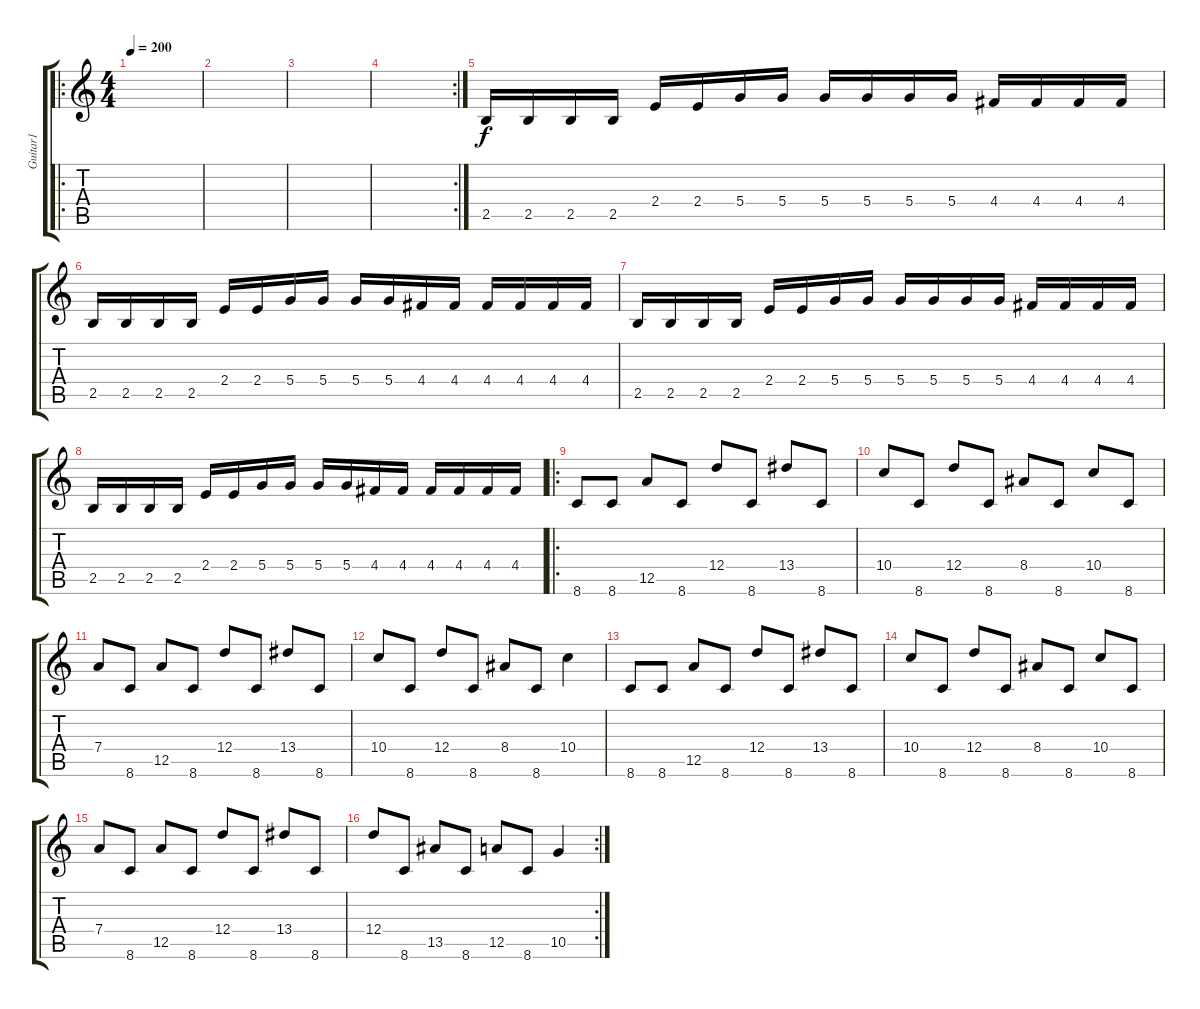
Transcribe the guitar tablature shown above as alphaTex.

\track ("Guitar1" "Guitar1") {instrument distortionguitar}
\staff {score tabs}
\tuning (E4 B3 G3 D3 A2 E2) {hide}
\ro
\ts (4 4)
\tempo 200
\clef g2
\ks c
|
|
|
\rc 2
|
2.5.16 2.5.16 2.5.16 2.5.16 2.4.16 2.4.16 5.4.16 5.4.16 5.4.16 5.4.16 5.4.16 5.4.16 4.4.16 4.4.16 4.4.16 4.4.16 |
2.5.16 2.5.16 2.5.16 2.5.16 2.4.16 2.4.16 5.4.16 5.4.16 5.4.16 5.4.16 4.4.16 4.4.16 4.4.16 4.4.16 4.4.16 4.4.16 |
2.5.16 2.5.16 2.5.16 2.5.16 2.4.16 2.4.16 5.4.16 5.4.16 5.4.16 5.4.16 5.4.16 5.4.16 4.4.16 4.4.16 4.4.16 4.4.16 |
2.5.16 2.5.16 2.5.16 2.5.16 2.4.16 2.4.16 5.4.16 5.4.16 5.4.16 5.4.16 4.4.16 4.4.16 4.4.16 4.4.16 4.4.16 4.4.16 |
\ro
8.6.8 8.6.8 12.5.8 8.6.8 12.4.8 8.6.8 13.4.8 8.6.8 |
10.4.8 8.6.8 12.4.8 8.6.8 8.4.8 8.6.8 10.4.8 8.6.8 |
7.4.8 8.6.8 12.5.8 8.6.8 12.4.8 8.6.8 13.4.8 8.6.8 |
10.4.8 8.6.8 12.4.8 8.6.8 8.4.8 8.6.8 10.4.4 |
8.6.8 8.6.8 12.5.8 8.6.8 12.4.8 8.6.8 13.4.8 8.6.8 |
10.4.8 8.6.8 12.4.8 8.6.8 8.4.8 8.6.8 10.4.8 8.6.8 |
7.4.8 8.6.8 12.5.8 8.6.8 12.4.8 8.6.8 13.4.8 8.6.8 |
\rc 2
12.4.8 8.6.8 13.5.8 8.6.8 12.5.8 8.6.8 10.5.4
